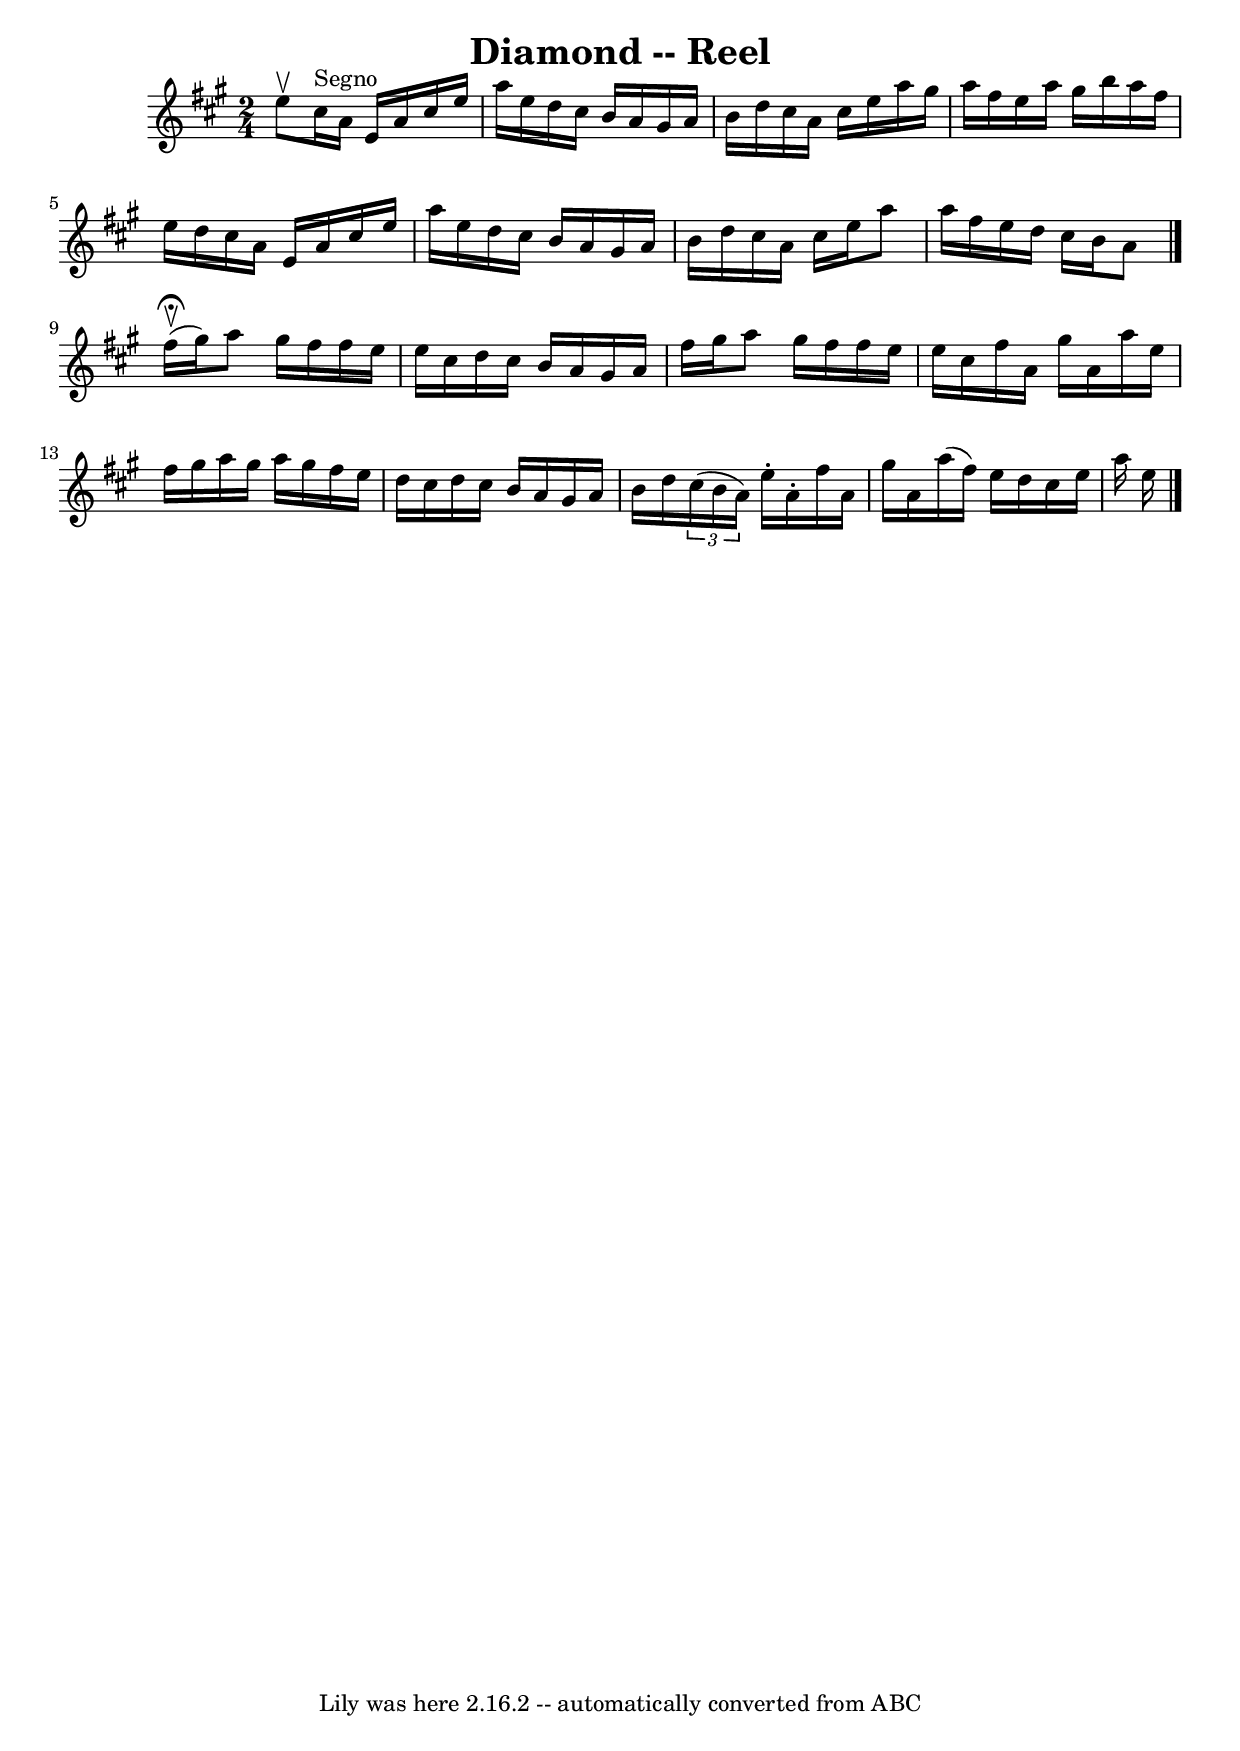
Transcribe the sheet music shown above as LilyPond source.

\version "2.16.2"
\include "Mammoth.ily"
\header {
	%% book = "Ryan's Mammoth Collection"
	crossRefNumber = "1"
	footnotes = ""
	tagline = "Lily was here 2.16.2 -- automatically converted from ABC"
	title = "Diamond -- Reel"
}
voicedefault =  {


\time 2/4 
\key a \major e''8^\upbow     |
 cis''16^"Segno"   
a'16 e'16 a'16 cis''16 e''16 a''16 e''16    |
 d''16  
 cis''16 b'16 a'16 gis'16 a'16 b'16 d''16    |
   
cis''16 a'16 cis''16 e''16 a''16 gis''16 a''16 fis''16    
|
 e''16 a''16 gis''16 b''16 a''16 fis''16 e''16    
d''16    |
 cis''16 a'16 e'16 a'16 cis''16 e''16    
a''16 e''16    |
 d''16 cis''16 b'16 a'16 gis'16 a'16 
 b'16 d''16    |
 cis''16 a'16 cis''16 e''16 a''8    
a''16 fis''16    |
 e''16 d''16 cis''16 b'16 a'8      
\bar "|." fis''16^\fermata^\upbow(gis''16) |
 a''8    
gis''16 fis''16 fis''16 e''16 e''16 cis''16    |
 d''16  
 cis''16 b'16 a'16 gis'16 a'16 fis''16 gis''16    |
   
a''8 gis''16 fis''16 fis''16 e''16 e''16 cis''16    |
  
 fis''16 a'16 gis''16 a'16 a''16 e''16 fis''16 gis''16    
|
 a''16 gis''16 a''16 gis''16 fis''16 e''16 d''16  
 cis''16    |
 d''16 cis''16 b'16 a'16 gis'16 a'16    
b'16 d''16    |
   \times 2/3 { cis''16 (b'16 a'16) }   
e''16 -. a'16 -. fis''16 a'16 gis''16 a'16    |
 a''16 (
fis''16) e''16 d''16 cis''16 e''16 a''16 e''16      
\bar "|."   
}

\score{
    <<

	\context Staff="default"
	{
	    \voicedefault 
	}

    >>
	\layout {
	}
	\midi {}
}
